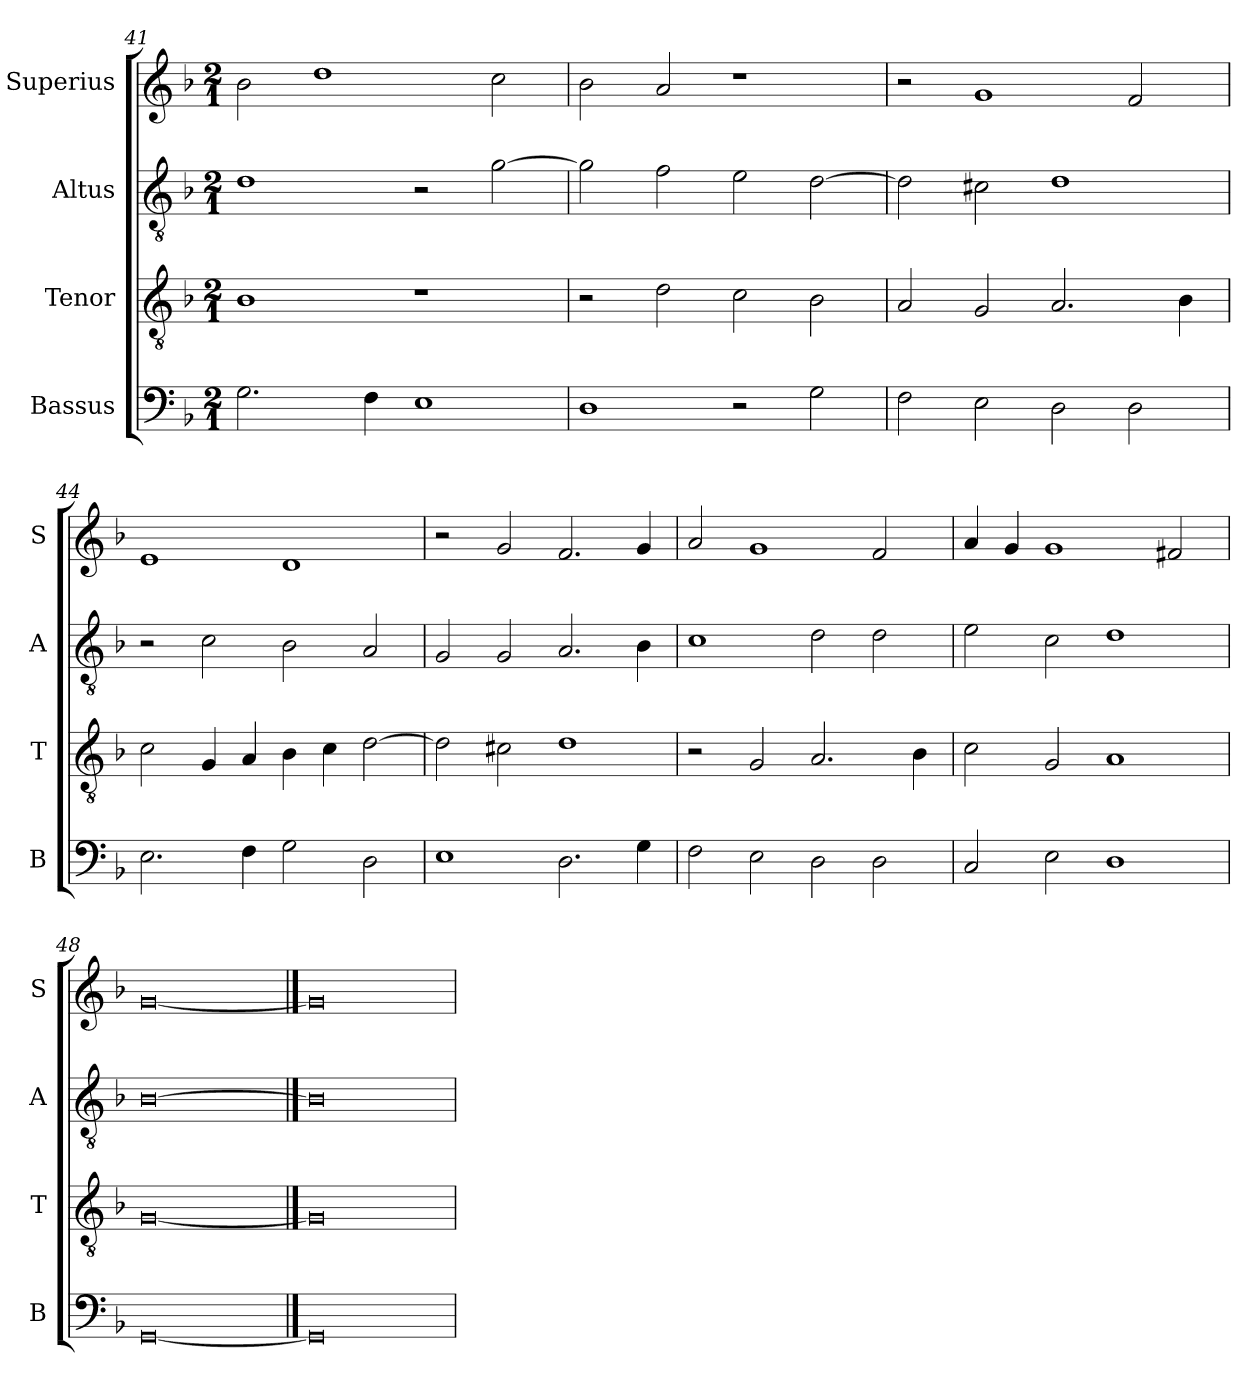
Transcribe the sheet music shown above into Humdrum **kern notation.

**kern	**kern	**kern	**kern
*part4	*part3	*part2	*part1
*staff4	*staff3	*staff2	*staff1
*I"Bassus	*I"Tenor	*I"Altus	*I"Superius
*I'B	*I'T	*I'A	*I'S
*clefF4	*clefGv2	*clefGv2	*clefG2
*k[b-]	*k[b-]	*k[b-]	*k[b-]
*F:	*F:	*F:	*F:
*M2/1	*M2/1	*M2/1	*M2/1
=41	=41	=41	=41
2.G	1B-	1d	2b-
.	.	.	1dd
4F	.	.	.
1E	1r	2r	.
.	.	[2g	2cc
=42	=42	=42	=42
1D	2r	2g]	2b-
.	2d	2f	2a
2r	2c	2e	1r
2G	2B-	[2d	.
=43	=43	=43	=43
2F	2A	2d]	2r
2E	2G	2c#X	1g
2D	2.A	1d	.
2D	.	.	2f
.	4B-	.	.
=44	=44	=44	=44
2.E	2c	2r	1e
.	4G	2c	.
4F	4A	.	.
2G	4B-	2B-	1d
.	4c	.	.
2D	[2d	2A	.
=45	=45	=45	=45
1E	2d]	2G	2r
.	2c#X	2G	2g
2.D	1d	2.A	2.f
4G	.	4B-	4g
=46	=46	=46	=46
2F	2r	1c	2a
2E	2G	.	1g
2D	2.A	2d	.
2D	.	2d	2f
.	4B-	.	.
=47	=47	=47	=47
2C	2c	2e	4a
.	.	.	4g
2E	2G	2c	1g
1D	1A	1d	.
.	.	.	2f#X
=48	=48	=48	=48
[0GG	[0G	[0B-	[0g
==49	==49	==49	==49
0GG]	0G]	0B-]	0g]
=	=	=	=
*-	*-	*-	*-
